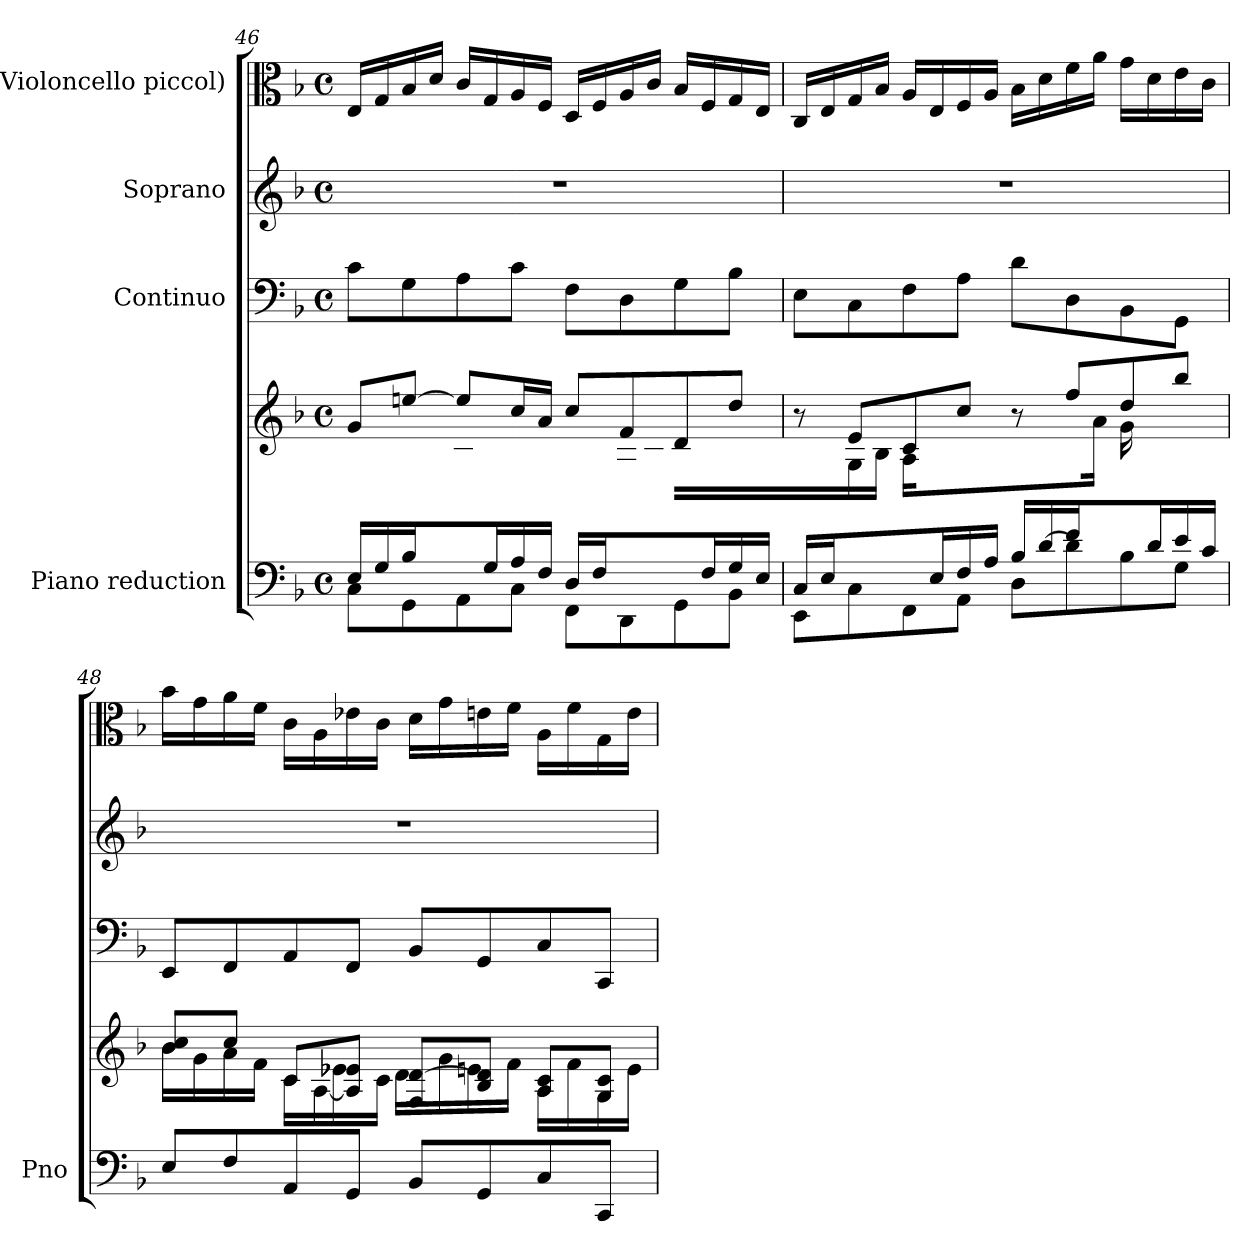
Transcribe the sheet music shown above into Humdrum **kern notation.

**kern	**kern	**kern	**kern	**kern
*part4	*part4	*part3	*part2	*part1
*staff5	*staff4	*staff3	*staff2	*staff1
*I"Piano reduction	*	*I"Continuo	*I"Soprano	*I"(Violoncello piccol)
*I'Pno	*	*	*	*
*clefF4	*clefG2	*clefF4	*clefG2	*clefC3
*k[b-]	*k[b-]	*k[b-]	*k[b-]	*k[b-]
*M4/4	*M4/4	*M4/4	*M4/4	*M4/4
*met(c)	*met(c)	*met(c)	*met(c)	*met(c)
=46	=46	=46	=46	=46
*^	*^	*	*	*
16E/LL	8C\L	8g/L	8.ryy	8c\L	1r	16E/LL
16G/	.	.	.	.	.	16G/
16B-/	8GG\	[>8een/J	.	8G\	.	16B-/
8ryy	.	.	16d\JJ	.	.	16d/JJ
.	8AA\	8ee/L]	16c\LL	8A\	.	16c/LL
16G/	.	.	16ryy	.	.	16G/
*	*	*v	*v	*	*	*
16A/	8C\J	16cc/L	8c\J	.	16A/
16F/JJ	.	16a/JJ	.	.	16F/JJ
16D/LL	8FF\L	8cc/L	8F\L	.	16D/LL
16F/	.	.	.	.	16F/
*	*	*^	*	*	*
8.ryy	8DD\	8f/	16A\	8D\	.	16A/
.	.	.	16c\JJ	.	.	16c/JJ
.	8GG\	8d/	16B-\LL	8G\	.	16B-/LL
16F/	.	.	8.ryy	.	.	16F/
16G/	8BB-\J	8dd/J	.	8B-\J	.	16G/
16E/JJ	.	.	.	.	.	16E/JJ
=47	=47	=47	=47	=47	=47	=47
16C/LL	8EE\L	8r	8ryy	8E\L	1r	16C/LL
16E/	.	.	.	.	.	16E/
8.ryy	8C\	8e/L	16G\	8C\	.	16G/
.	.	.	16B-\JJ	.	.	16B-/JJ
.	8FF\	8c/	16A\LL	8F\	.	16A/LL
16E/	.	.	4.ryy	.	.	16E/
16F/	8AA\J	8cc/J	.	8A\J	.	16F/
16A/JJ	.	.	.	.	.	16A/JJ
16B-/LL	8D\L	8r	.	8d\L	.	16B-\LL
[<16d/	.	.	.	.	.	16d\
16f/	8d\]	8ff/L	.	8D\	.	16f\
8ryy	.	.	16a\JJ	.	.	16a\JJ
.	8B-\	8dd/	16g\LL	8BB-\	.	16g\LL
16d/	.	.	8.ryy	.	.	16d\
16e/	8G\J	8bb-/J	.	8GG\J	.	16e\
16c/JJ	.	.	.	.	.	16c\JJ
*v	*v	*	*	*	*	*
=48	=48	=48	=48	=48	=48
8E/L	8b-/ 8cc/L	16b-\LL	8EE/L	1r	16b-\LL
.	.	16g\	.	.	16g\
8F/	8cc/J	16a\	8FF/	.	16a\
.	.	16f\JJ	.	.	16f\JJ
8AA/	8c/L	16c\LL	8AA/	.	16c\LL
.	.	[16A\	.	.	16A\
8GG/J	8A/] 8e-X/J	16e-\	8FF/J	.	16e-X\
.	.	16c\JJ	.	.	16c\JJ
8BB-/L	8F/ [<8d/L	16d\LL	8BB-/L	.	16d\LL
.	.	16g\	.	.	16g\
8GG/	8B-/ 8d/]J	16en\	8GG/	.	16en\
.	.	16f\JJ	.	.	16f\JJ
8C/	8A/ 8c/L	16A\LL	8C/	.	16A\LL
.	.	16f\	.	.	16f\
8CC/J	8G/ 8c/J	16G\	8CC/J	.	16G\
.	.	16e\JJ	.	.	16e\JJ
*	*v	*v	*	*	*
=	=	=	=	=
*-	*-	*-	*-	*-
